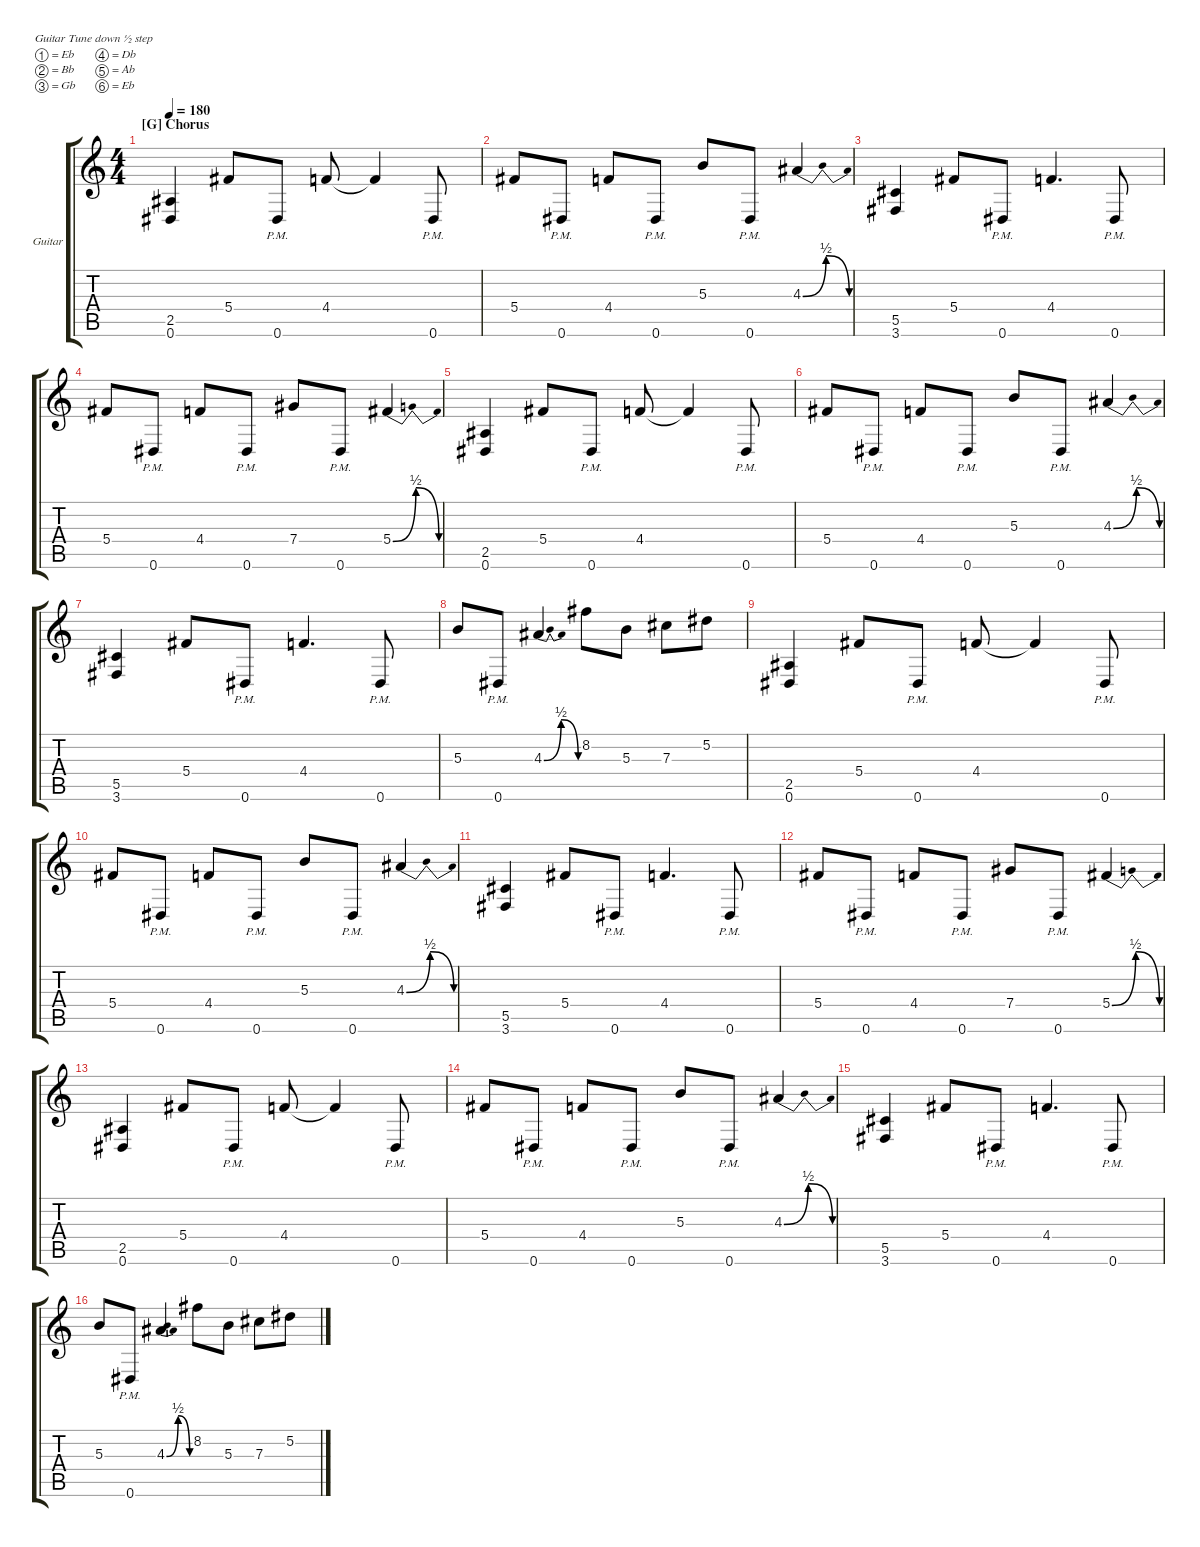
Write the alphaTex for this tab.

\hideDynamics
\bracketExtendMode groupsimilarinstruments
\firstSystemTrackNameOrientation horizontal
\otherSystemsTrackNameOrientation horizontal
\track ("Guillermo Izquierdo - Guitar" "Guitar") {instrument overdrivenguitar}
\staff {score tabs}
\tuning (Eb4 Bb3 Gb3 Db3 Ab2 Eb2)
\ts (4 4)
\section ("G" "Chorus")
\tempo 180
\clef g2
\ks c
(2.5 0.6).4{dy f} 5.4.8 0.6{pm}.8 4.4.8 4.4{t}.4 0.6{pm}.8 |
5.4.8 0.6{pm}.8 4.4.8 0.6{pm}.8 5.3.8 0.6{pm}.8 4.3{be (bendrelease 0 0 9.6 2 20.4 2 30 0)}.4 |
(5.5 3.6).4 5.4.8 0.6{pm}.8 4.4.4{d} 0.6{pm}.8 |
5.4.8 0.6{pm}.8 4.4.8 0.6{pm}.8 7.4.8 0.6{pm}.8 5.4{be (bendrelease 0 0 10.799999999999999 2 20.4 2 30 0)}.4 |
\scale
0.290419 (2.5 0.6).4 5.4.8 0.6{pm}.8 4.4.8 4.4{t}.4 0.6{pm}.8 |
\scale
0.263473 5.4.8 0.6{pm}.8 4.4.8 0.6{pm}.8 5.3.8 0.6{pm}.8 4.3{be (bendrelease 0 0 9.6 2 20.4 2 30 0)}.4 |
\scale
0.221557 (5.5 3.6).4 5.4.8 0.6{pm}.8 4.4.4{d} 0.6{pm}.8 |
\scale
0.224551 5.3.8 0.6{pm}.8 4.3{be (bendrelease 0 0 10.2 2 20.4 2 30 0)}.4 8.2.8 5.3.8 7.3.8 5.2.8 |
(2.5 0.6).4 5.4.8 0.6{pm}.8 4.4.8 4.4{t}.4 0.6{pm}.8 |
5.4.8 0.6{pm}.8 4.4.8 0.6{pm}.8 5.3.8 0.6{pm}.8 4.3{be (bendrelease 0 0 9.6 2 20.4 2 30 0)}.4 |
(5.5 3.6).4 5.4.8 0.6{pm}.8 4.4.4{d} 0.6{pm}.8 |
5.4.8 0.6{pm}.8 4.4.8 0.6{pm}.8 7.4.8 0.6{pm}.8 5.4{be (bendrelease 0 0 10.799999999999999 2 20.4 2 30 0)}.4 |
(2.5 0.6).4 5.4.8 0.6{pm}.8 4.4.8 4.4{t}.4 0.6{pm}.8 |
5.4.8 0.6{pm}.8 4.4.8 0.6{pm}.8 5.3.8 0.6{pm}.8 4.3{be (bendrelease 0 0 9.6 2 20.4 2 30 0)}.4 |
(5.5 3.6).4 5.4.8 0.6{pm}.8 4.4.4{d} 0.6{pm}.8 |
5.3.8 0.6{pm}.8 4.3{be (bendrelease 0 0 10.2 2 20.4 2 30 0)}.4 8.2.8 5.3.8 7.3.8 5.2.8
